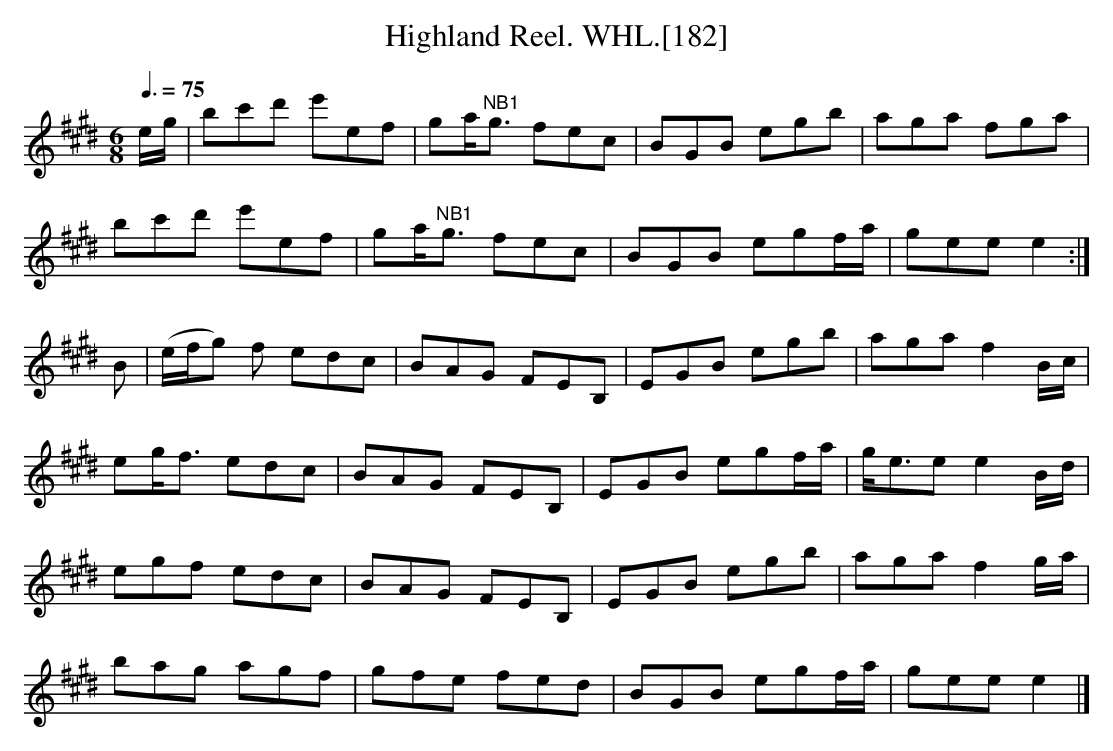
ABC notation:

X:1
T:Highland Reel. WHL.[182]
M:6/8
L:1/8
Q:3/8=75
K:E
e/g/ | bc'd' e'ef | ga<"^NB1"g fec | BGB egb | aga fga |
bc'd' e'ef | ga<"^NB1"g fec | BGB egf/a/ | gee e2:|
B |(e/f/g) f edc | BAG FEB, | EGB egb | aga f2 B/c/ |
eg<f edc | BAG FEB, | EGB egf/a/ | g<ee e2 B/d/ |
egf edc | BAG FEB, | EGB egb | aga f2 g/a/ |
bag agf | gfe fed | BGB egf/a/ | gee e2|]
